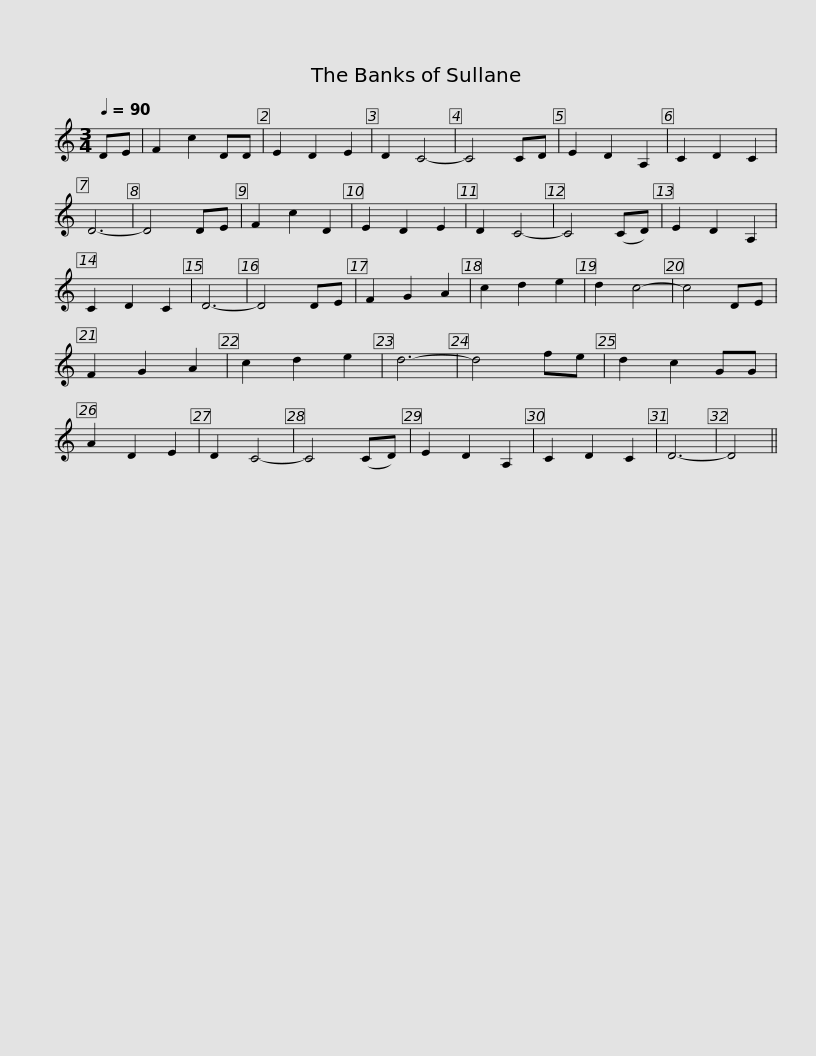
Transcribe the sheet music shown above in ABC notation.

X:1
L:1/8
Q:1/4=90
M:3/4
I:linebreak $
K:C
V:1 treble
V:1
 DE | F2 c2 DD | E2 D2 E2 | D2 C4- | C4 CD | %5
 E2 D2 A,2 | C2 D2 C2 | D6- | D4 DE | F2 c2 D2 | %10
 E2 D2 E2 | D2 C4- | C4 (CD) |$ E2 D2 A,2 | C2 D2 C2 | %15
 D6- | D4 DE | F2 G2 A2 | c2 d2 e2 | d2 c4- | %20
 c4 DE | F2 G2 A2 | c2 d2 e2 | d6- | d4 fe | %25
 d2 c2 GG | A2 D2 E2 |$ D2 C4- | C4 (CD) | E2 D2 A,2 | %30
 C2 D2 C2 | D6- | D4 || %33
